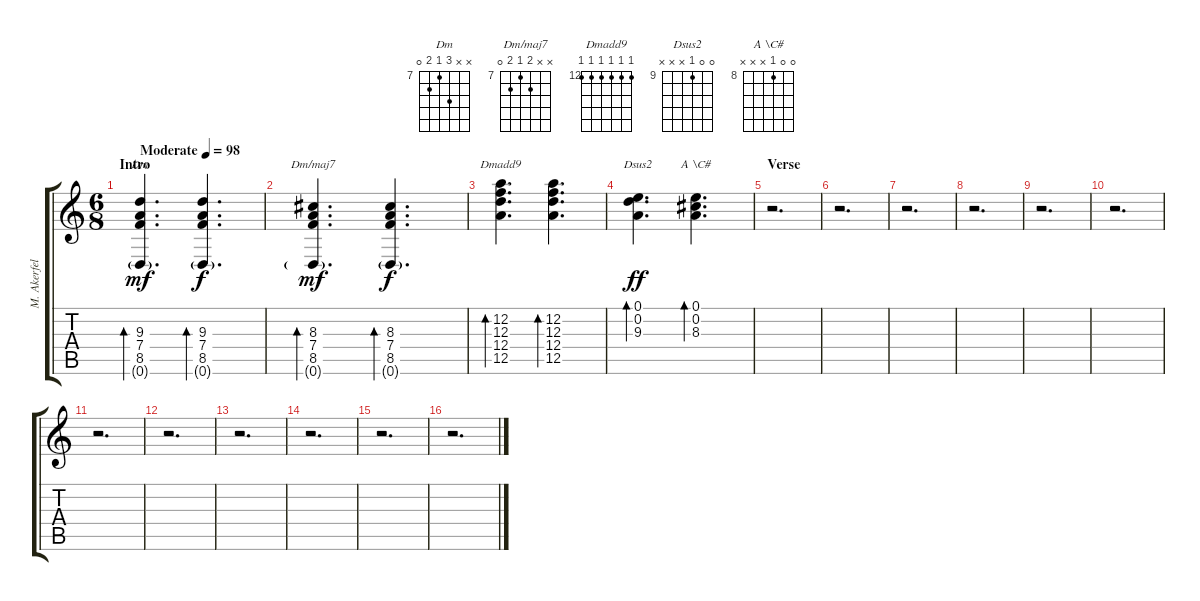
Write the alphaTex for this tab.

\track ("M. Akerfeldt (Clean)" "M. Akerfel") {instrument electricguitarclean}
\staff {score tabs}
\tuning (E4 A3 F3 D3 A2 D2) {hide}
\chord ("Dm" x x 9 7 8 0) {firstfret 7}
\chord ("Dm/maj7" x x 8 7 8 0) {firstfret 7}
\chord ("Dmadd9" 12 12 12 12 12 12) {firstfret 12}
\chord ("Dsus2" 0 0 9 x x x) {firstfret 9}
\chord ("A \\C#" 0 0 8 x x x) {firstfret 8}
\ts (6 8)
\section ("" "Intro")
\tempo (98 "Moderate")
\clef g2
\ks c
(9.3 7.4 8.5 0.6{g}).4{d bd 120 ch "Dm" dy mf instrument electricguitarclean} (9.3 7.4 8.5 0.6{g}).4{d bd 30 dy f} |
(8.3 7.4 8.5 0.6{g}).4{d bd 60 ch "Dm/maj7" dy mf} (8.3 7.4 8.5 0.6{g}).4{d bd 60 dy f} |
(12.2 12.3 12.4 12.5).4{d bd 120 ch "Dmadd9"} (12.2 12.3 12.4 12.5).4{d bd 30} |
(0.1 0.2 9.3).4{d bd 60 ch "Dsus2" dy ff} (0.1 0.2 8.3).4{d bd 60 ch "A \\C#"} |
\section ("" "Verse")
r.2{d} |
r.2{d} |
r.2{d} |
r.2{d} |
r.2{d} |
r.2{d} |
r.2{d} |
r.2{d} |
r.2{d} |
r.2{d} |
r.2{d} |
r.2{d}
